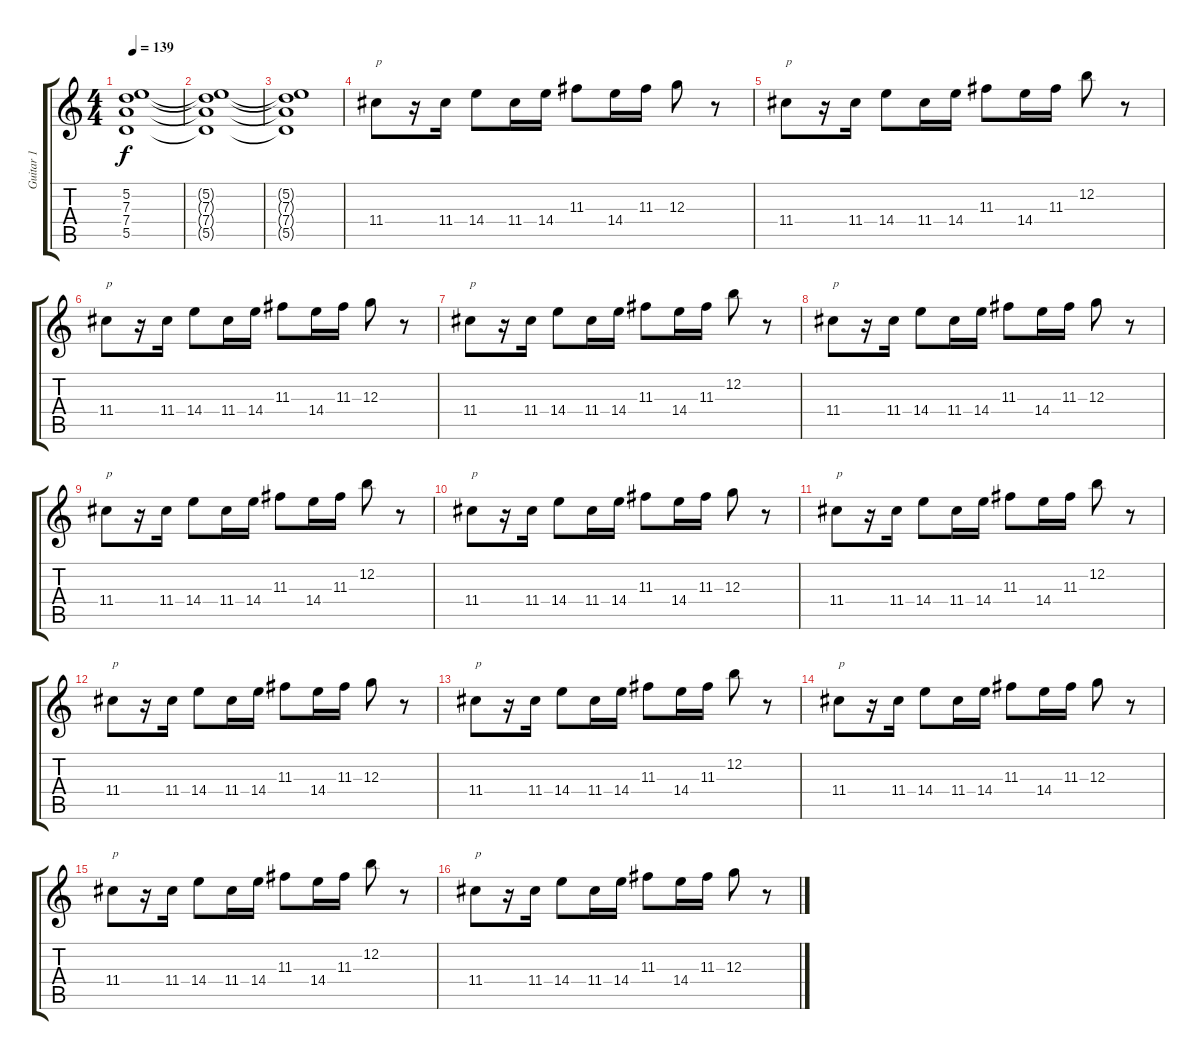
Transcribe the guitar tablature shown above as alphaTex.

\track ("Guitar 1" "Guitar 1") {instrument distortionguitar}
\staff {score tabs}
\tuning (E4 B3 G3 D3 A2 E2) {hide}
\ts (4 4)
\tempo 139
\clef g2
\ks c
(5.2{t} 7.3{t} 7.4{t} 5.5{t}).1{dy f} |
(5.2{t} 7.3{t} 7.4{t} 5.5{t}).1 |
(5.2{t} 7.3{t} 7.4{t} 5.5{t}).1 |
11.4.8{txt "p"} r.16 11.4.16 14.4.8 11.4.16 14.4.16 11.3.8 14.4.16 11.3.16 12.3.8 r.8 |
11.4.8{txt "p"} r.16 11.4.16 14.4.8 11.4.16 14.4.16 11.3.8 14.4.16 11.3.16 12.2.8 r.8 |
11.4.8{txt "p"} r.16 11.4.16 14.4.8 11.4.16 14.4.16 11.3.8 14.4.16 11.3.16 12.3.8 r.8 |
11.4.8{txt "p"} r.16 11.4.16 14.4.8 11.4.16 14.4.16 11.3.8 14.4.16 11.3.16 12.2.8 r.8 |
11.4.8{txt "p"} r.16 11.4.16 14.4.8 11.4.16 14.4.16 11.3.8 14.4.16 11.3.16 12.3.8 r.8 |
11.4.8{txt "p"} r.16 11.4.16 14.4.8 11.4.16 14.4.16 11.3.8 14.4.16 11.3.16 12.2.8 r.8 |
11.4.8{txt "p"} r.16 11.4.16 14.4.8 11.4.16 14.4.16 11.3.8 14.4.16 11.3.16 12.3.8 r.8 |
11.4.8{txt "p"} r.16 11.4.16 14.4.8 11.4.16 14.4.16 11.3.8 14.4.16 11.3.16 12.2.8 r.8 |
11.4.8{txt "p"} r.16 11.4.16 14.4.8 11.4.16 14.4.16 11.3.8 14.4.16 11.3.16 12.3.8 r.8 |
11.4.8{txt "p"} r.16 11.4.16 14.4.8 11.4.16 14.4.16 11.3.8 14.4.16 11.3.16 12.2.8 r.8 |
11.4.8{txt "p"} r.16 11.4.16 14.4.8 11.4.16 14.4.16 11.3.8 14.4.16 11.3.16 12.3.8 r.8 |
11.4.8{txt "p"} r.16 11.4.16 14.4.8 11.4.16 14.4.16 11.3.8 14.4.16 11.3.16 12.2.8 r.8 |
11.4.8{txt "p"} r.16 11.4.16 14.4.8 11.4.16 14.4.16 11.3.8 14.4.16 11.3.16 12.3.8 r.8
